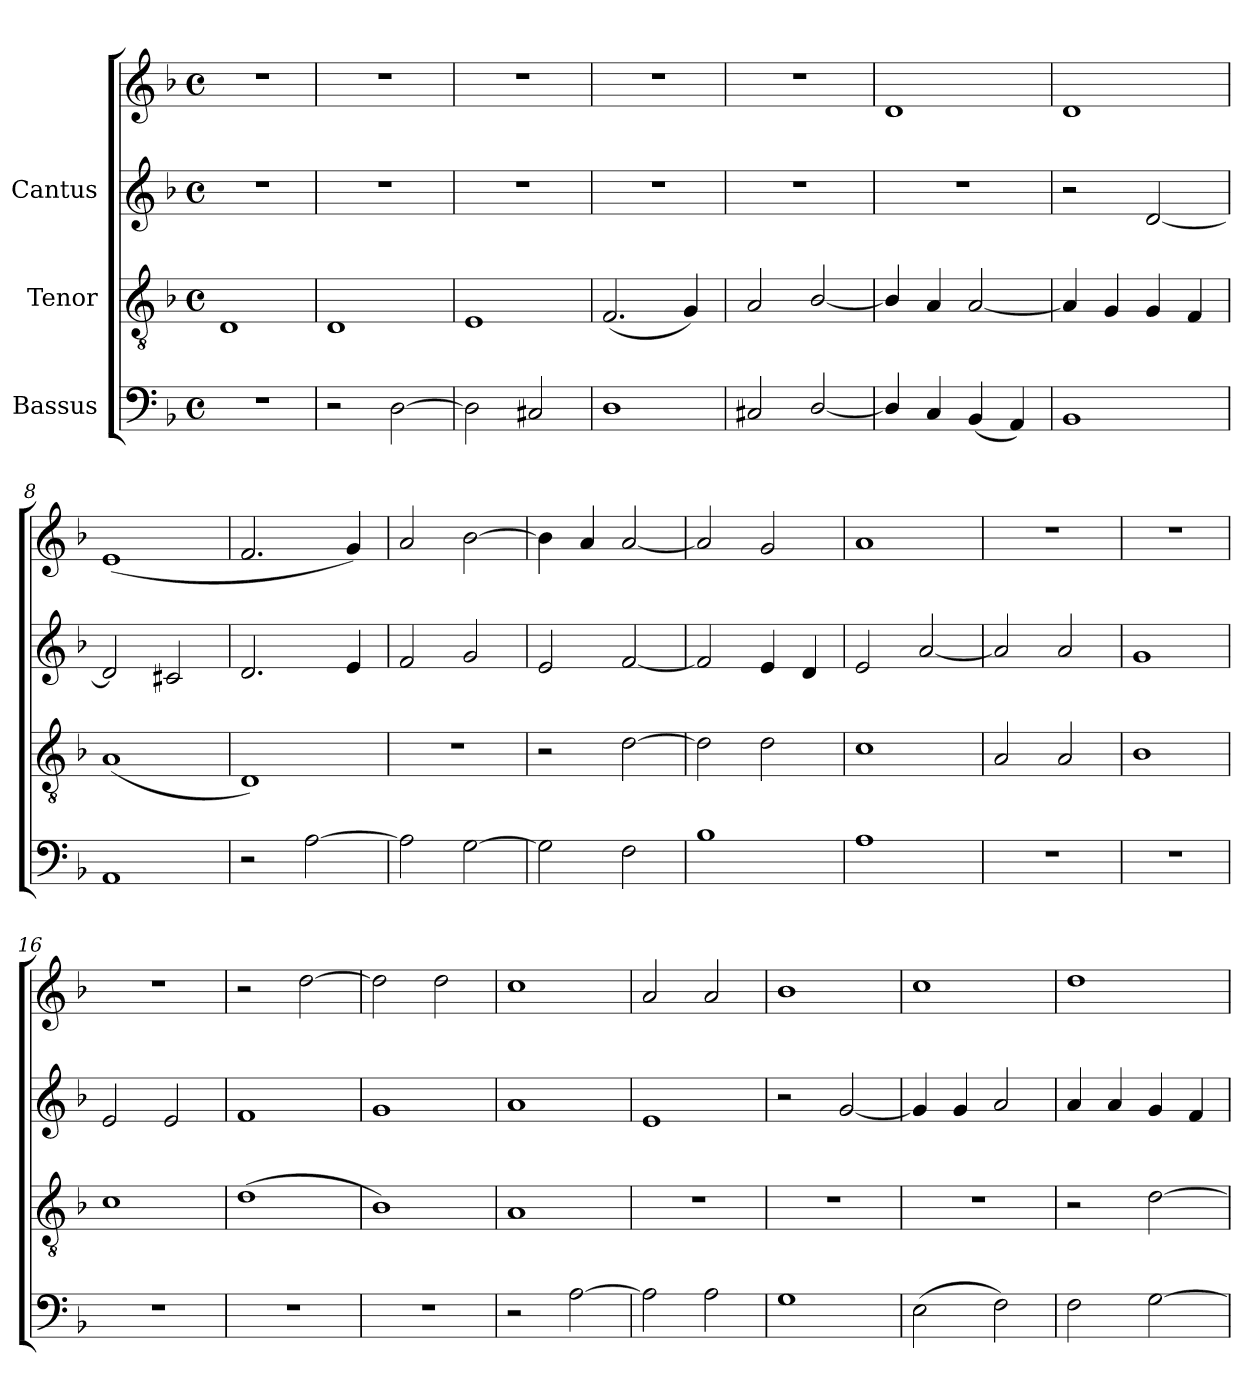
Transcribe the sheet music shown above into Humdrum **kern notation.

**kern	**kern	**kern	**kern
*part3	*part2	*part1	*part1
*staff4	*staff3	*staff2	*staff1
*I"Bassus	*I"Tenor	*I"Cantus	*
!!LO:PB:g=z
*stria5	*stria5	*stria5	*stria5
*clefF4	*clefGv2	*clefG2	*clefG2
*k[b-]	*k[b-]	*k[b-]	*k[b-]
*F:	*F:	*F:	*F:
*M4/4	*M4/4	*M4/4	*M4/4
*met(c)	*met(c)	*met(c)	*met(c)
*MM192	*MM192	*MM192	*MM192
=1	=1	=1	=1
1r	1D	1r	1r
=2	=2	=2	=2
2r	1D	1r	1r
[>2D\	.	.	.
=3	=3	=3	=3
2D\]	1E	1r	1r
2C#X/	.	.	.
=4	=4	=4	=4
1D	(<2.F/	1r	1r
.	4G/)	.	.
=5	=5	=5	=5
2C#X/	2A/	1r	1r
[<2D/	[<2B-/	.	.
=6	=6	=6	=6
4D/]	4B-/]	1r	1d
4C/	4A/	.	.
(<4BB-/	[<2A/	.	.
4AA/)	.	.	.
=7	=7	=7	=7
1BB-	4A/]	2r	1d
.	4G/	.	.
.	4G/	[<2d/	.
.	4F/	.	.
!!LO:LB:g=z
=8	=8	=8	=8
1AA	(<1A	2d/]	(<1e
.	.	2c#X/	.
=9	=9	=9	=9
2r	1D)	2.d/	2.f/
[>2A\	.	.	.
.	.	4e/	4g/)
=10	=10	=10	=10
2A\]	1r	2f/	2a/
[>2G\	.	2g/	[>2b-\
=11	=11	=11	=11
2G\]	2r	2e/	4b-\]
.	.	.	4a/
2F\	[>2d\	[<2f/	[<2a/
=12	=12	=12	=12
1B-	2d\]	2f/]	2a/]
.	2d\	4e/	2g/
.	.	4d/	.
=13	=13	=13	=13
1A	1c	2e/	1a
.	.	[<2a/	.
=14	=14	=14	=14
1r	2A/	2a/]	1r
.	2A/	2a/	.
=15	=15	=15	=15
1r	1B-	1g	1r
=16	=16	=16	=16
1r	1c	2e/	1r
.	.	2e/	.
!!LO:LB:g=z
=17	=17	=17	=17
1r	(>1d	1f	2r
.	.	.	[>2dd\
=18	=18	=18	=18
1r	1B-)	1g	2dd\]
.	.	.	2dd\
=19	=19	=19	=19
2r	1A	1a	1cc
[>2A\	.	.	.
=20	=20	=20	=20
2A\]	1r	1e	2a/
2A\	.	.	2a/
=21	=21	=21	=21
1G	1r	2r	1b-
.	.	[<2g/	.
=22	=22	=22	=22
(>2E\	1r	4g/]	1cc
.	.	4g/	.
2F\)	.	2a/	.
=23	=23	=23	=23
2F\	2r	4a/	1dd
.	.	4a/	.
[>2G\	[>2d\	4g/	.
.	.	4f/	.
=	=	=	=
*-	*-	*-	*-
